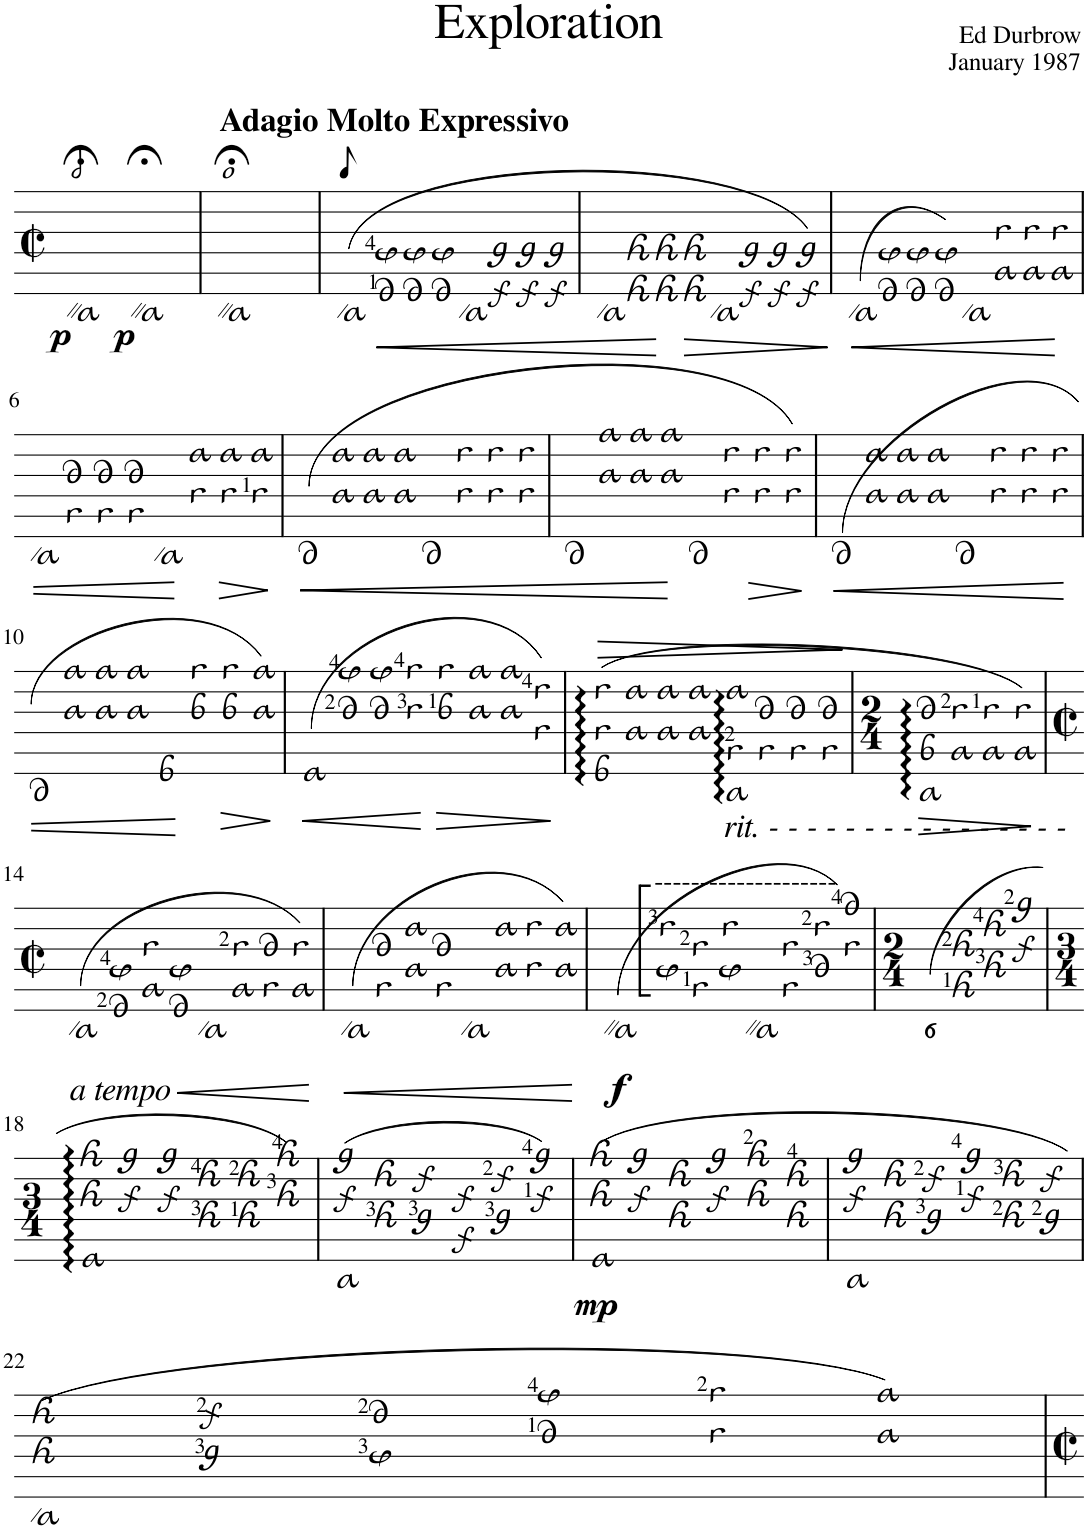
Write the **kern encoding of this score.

**kern	**dynam
*part1	*part1
*staff1	*staff1
*I"Laute 13-chörig	*
*stria6	*
*k[b-]	*
*M2/2	*
*met(c|)	*
=1	=1
!	!LO:DY:b
2EE;<	p
!	!LO:DY:b
2EE;<	p
=2	=2
1EE;<	.
=3	=3
!LO:TX:a:B:t=Adagio Molto Expressivo	!
(8FFL	.
!	!LO:HP:b
8C 8A	<
8C 8A	.
8C 8AJ	.
8FFL	.
8D 8B	.
8D 8c-	.
8D 8BJ	.
=4	=4
8FFL	.
8E 8c	.
8E 8c	[
!	!LO:HP:b
8E 8cJ	>
8FFL	.
8D 8B	.
8D 8B	.
8D 8BJ)	.
.	]
=5	=5
!	!LO:HP:b
(8FFL	<
8C 8A	.
8C 8A	.
8C 8AJ)	.
8FFL	.
8D 8B	.
8D 8B	.
8D 8BJ	.
!!LO:LB:g=z
=6	=6
8FFL	.
8E 8c	.
8E 8c	.
8E 8cJ	.
8FFL	.
8G 8d	[
!	!LO:HP:b
8G 8d	>
8G 8dJ	.
.	]
=7	=7
!	!LO:HP:b
(8BB-L	<
8F 8d	.
8F 8d	.
8F 8dJ	.
8BB-L	.
8G 8e	.
8G 8e	.
8G 8eJ	.
=8	=8
8BB-L	.
8A 8f	.
8A 8f	.
8A 8fJ	.
8BB-L	[
8G 8e	.
!	!LO:HP:b
8G 8e	>
8G 8eJ)	.
.	]
=9	=9
!	!LO:HP:b
(>8BB-L	<
8F 8d	.
8F 8d	.
8F 8dJ	.
8BB-L	.
8G 8e	.
8G 8e	.
8G 8eJ	.
!!LO:LB:g=z
=10	=10
8BB-L	.
8A 8f	.
8A 8f	.
8A 8fJ	.
8BB-L	.
8B- 8g	[
!	!LO:HP:b
8B- 8g	>
8A 8fJ)	.
.	]
=11	=11
!	!LO:HP:b
(8AAL	<
8c 8a	.
8c 8a	.
8c- 8gJ	.
!	!LO:HP:n=1:b
8B- 8gL	[ >
8A 8f	.
8A 8f	.
8G 8eJ)	.
.	]
=12	=12
!	!LO:HP:b
*^	*
*	*^	*
(8BB- 8G 8eL	2ryy	2.ryy	>
8F 8d	.	.	.
8F 8d	.	.	.
8F 8dJ	.	.	.
!LO:TX:b:i:t=rit. - - - - - - - - - - - - - - - -	!	!	!
8GG 8EL	8d	.	.
8E 8c	4.ryy	.	.
8E 8c	.	8.r	.
8E 8cJ	.	.	.
.	.	16ryy	.
*v	*v	*v	*
.	]
=13	=13
*M2/4	*
!	!LO:HP:b
*^	*
*	*^	*
8GG 8E- 8cL	8r	4ryy	>
8D 8c-J	4.ryy	.	.
8D 8c-L	.	8.r	.
8D 8c-J)	.	.	.
.	.	16ryy	.
*v	*v	*v	*
.	]
!!LO:LB:g=z
=14	=14
*M2/2	*
*met(c|)	*
!LO:TX:b:i:t=a tempo	!
!	!LO:HP:b
(8FFL	<
8C 8A	.
8D 8B	.
8C 8AJ	.
8FFL	.
8D 8B	.
8E 8c	.
8D 8BJ)	.
.	[
=15	=15
!	!LO:HP:b
(8FFL	<
8E 8c	.
8F 8d	.
8E 8cJ	.
8FFL	.
8F 8d	.
8G 8e	.
8F 8dJ)	.
.	[
=16	=16
!	!LO:DY:b
(8EEL	f
!LO:TX:a:t=--------------------	!
8A 8e)	.
8E 8B	.
8A 8eJ	.
8EEL	.
8E 8B	.
8G# 8e	.
8B 8a-J	.
=17	=17
*M2/4	*
(8AAAL	.
8A 8eJ	.
8c 8aL	.
8d 8bJ	.
!!LO:LB:g=z
=18	=18
*M3/4	*
8AA 8e 8ccL	.
8d 8bJ	.
8d 8bL	.
8c 8aJ	.
8c 8aL	.
8e 8ccJ)	.
=19	=19
(8GG 8d 8bL	.
8c 8aJ	.
8B 8gL	.
8G 8dJ	.
8B 8gL	.
8d 8bJ)	.
=20	=20
!	!LO:DY:b
(8AA 8e 8ccL	mp
8d 8bJ	.
8c 8aL	.
8d 8bJ	.
8e 8ccL	.
8c 8aJ	.
=21	=21
8GG 8d 8bL	.
8c 8aJ	.
8B 8gL	.
8d 8bJ	.
8c 8aL	.
8B 8gJ)	.
!!LO:LB:g=z
=22	=22
(8FF 8c 8aL	.
8c- 8gJ	.
8A 8fL	.
8c 8aJ	.
8c- 8gL	.
8A 8fJ)	.
=	=
*-	*-
